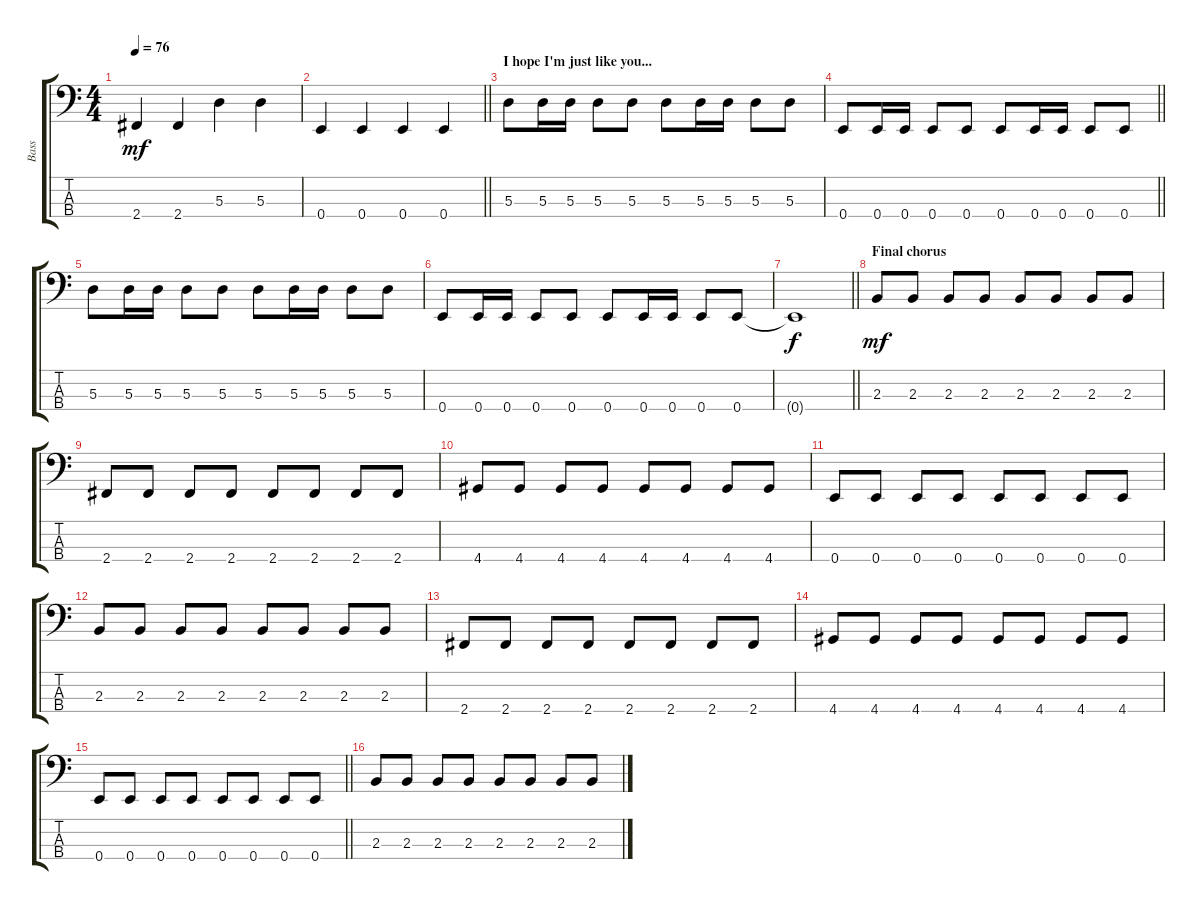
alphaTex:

\track ("Bass" "Bass") {instrument electricbassfinger}
\staff {score tabs}
\tuning (G2 D2 A1 E1) {hide}
\ts (4 4)
\tempo 76
\clef f4
\ks c
2.4.4{dy mf} 2.4.4 5.3.4 5.3.4 |
\barLineRight lightlight
0.4.4 0.4.4 0.4.4 0.4.4 |
\section ("" "I hope I'm just like you...")
5.3.8 5.3.16 5.3.16 5.3.8 5.3.8 5.3.8 5.3.16 5.3.16 5.3.8 5.3.8 |
\barLineRight lightlight
0.4.8 0.4.16 0.4.16 0.4.8 0.4.8 0.4.8 0.4.16 0.4.16 0.4.8 0.4.8 |
5.3.8 5.3.16 5.3.16 5.3.8 5.3.8 5.3.8 5.3.16 5.3.16 5.3.8 5.3.8 |
0.4.8 0.4.16 0.4.16 0.4.8 0.4.8 0.4.8 0.4.16 0.4.16 0.4.8 0.4.8 |
\barLineRight lightlight
0.4{t}.1{dy f} |
\section ("" "Final chorus")
2.3.8{dy mf} 2.3.8 2.3.8 2.3.8 2.3.8 2.3.8 2.3.8 2.3.8 |
2.4.8 2.4.8 2.4.8 2.4.8 2.4.8 2.4.8 2.4.8 2.4.8 |
4.4.8 4.4.8 4.4.8 4.4.8 4.4.8 4.4.8 4.4.8 4.4.8 |
0.4.8 0.4.8 0.4.8 0.4.8 0.4.8 0.4.8 0.4.8 0.4.8 |
2.3.8 2.3.8 2.3.8 2.3.8 2.3.8 2.3.8 2.3.8 2.3.8 |
2.4.8 2.4.8 2.4.8 2.4.8 2.4.8 2.4.8 2.4.8 2.4.8 |
4.4.8 4.4.8 4.4.8 4.4.8 4.4.8 4.4.8 4.4.8 4.4.8 |
\barLineRight lightlight
0.4.8 0.4.8 0.4.8 0.4.8 0.4.8 0.4.8 0.4.8 0.4.8 |
2.3.8 2.3.8 2.3.8 2.3.8 2.3.8 2.3.8 2.3.8 2.3.8
